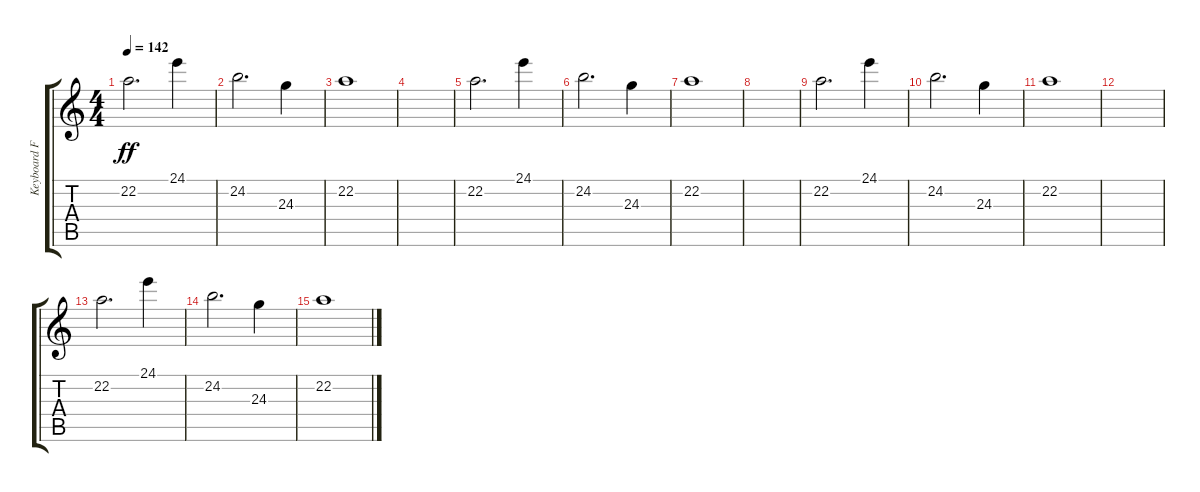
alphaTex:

\track ("Keyboard FX" "Keyboard F") {instrument electricgrandpiano}
\staff {score tabs}
\tuning (E4 B3 G3 D3 A2 E2) {hide}
\ts (4 4)
\tempo 142
\clef g2
\ks c
22.2.2{d dy ff} 24.1.4 |
24.2.2{d} 24.3.4 |
22.2.1 |
|
22.2.2{d} 24.1.4 |
24.2.2{d} 24.3.4 |
22.2.1 |
|
22.2.2{d} 24.1.4 |
24.2.2{d} 24.3.4 |
22.2.1 |
|
22.2.2{d} 24.1.4 |
24.2.2{d} 24.3.4 |
22.2.1
